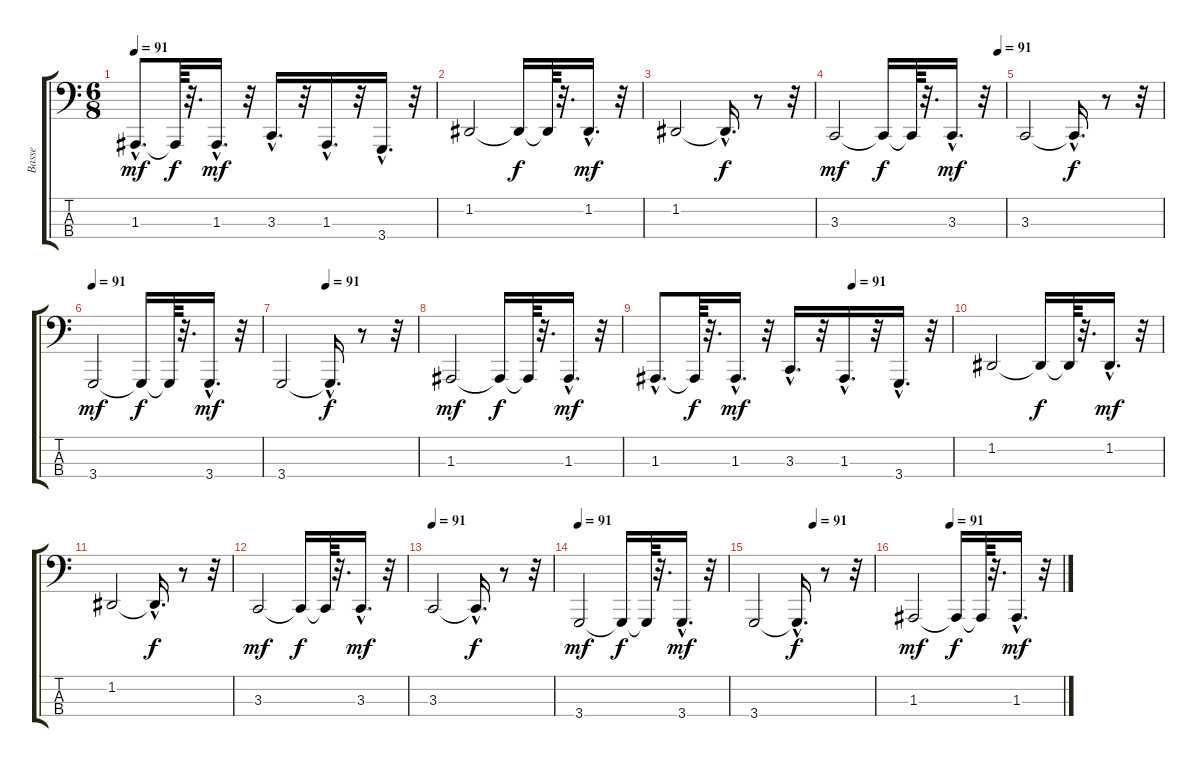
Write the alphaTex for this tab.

\track ("Basse" "Basse") {instrument seashore}
\staff {score tabs}
\tuning (G2 D2 A1 E1) {hide}
\ts (6 8)
\tempo 91
\clef f4
\ks c
1.3{hac}.8{d dy mf} 1.3{t}.64{dy f} r.32{d} 1.3{hac}.16{d dy mf} r.32 3.3{hac}.16{d} r.32 1.3{hac}.16{d} r.32 3.4{hac}.16{d} r.32 |
1.2.2 1.2{t}.16{dy f} 1.2{t}.64 r.32{d} 1.2{hac}.16{d dy mf} r.32 |
1.2.2 1.2{hac t}.16{d dy f} r.8 r.32 |
\tempo (91 0.9583333333333334)
3.3.2{dy mf} 3.3{t}.16{dy f} 3.3{t}.64 r.32{d} 3.3{hac}.16{d dy mf} r.32 |
3.3.2 3.3{hac t}.16{d dy f} r.8 r.32 |
\tempo 91
3.4.2{dy mf} 3.4{t}.16{dy f} 3.4{t}.64 r.32{d} 3.4{hac}.16{d dy mf} r.32 |
\tempo (91 0.3333333333333333)
3.4.2 3.4{hac t}.16{d dy f} r.8 r.32 |
1.3.2{dy mf} 1.3{t}.16{dy f} 1.3{t}.64 r.32{d} 1.3{hac}.16{d dy mf} r.32 |
\tempo (91 0.6666666666666666)
1.3{hac}.8{d} 1.3{t}.64{dy f} r.32{d} 1.3{hac}.16{d dy mf} r.32 3.3{hac}.16{d} r.32 1.3{hac}.16{d} r.32 3.4{hac}.16{d} r.32 |
1.2.2 1.2{t}.16{dy f} 1.2{t}.64 r.32{d} 1.2{hac}.16{d dy mf} r.32 |
1.2.2 1.2{hac t}.16{d dy f} r.8 r.32 |
3.3.2{dy mf} 3.3{t}.16{dy f} 3.3{t}.64 r.32{d} 3.3{hac}.16{d dy mf} r.32 |
\tempo 91
3.3.2 3.3{hac t}.16{d dy f} r.8 r.32 |
\tempo 91
3.4.2{dy mf} 3.4{t}.16{dy f} 3.4{t}.64 r.32{d} 3.4{hac}.16{d dy mf} r.32 |
\tempo (91 0.5)
3.4.2 3.4{hac t}.16{d dy f} r.8 r.32 |
\tempo (91 0.25)
1.3.2{dy mf} 1.3{t}.16{dy f} 1.3{t}.64 r.32{d} 1.3{hac}.16{d dy mf} r.32
